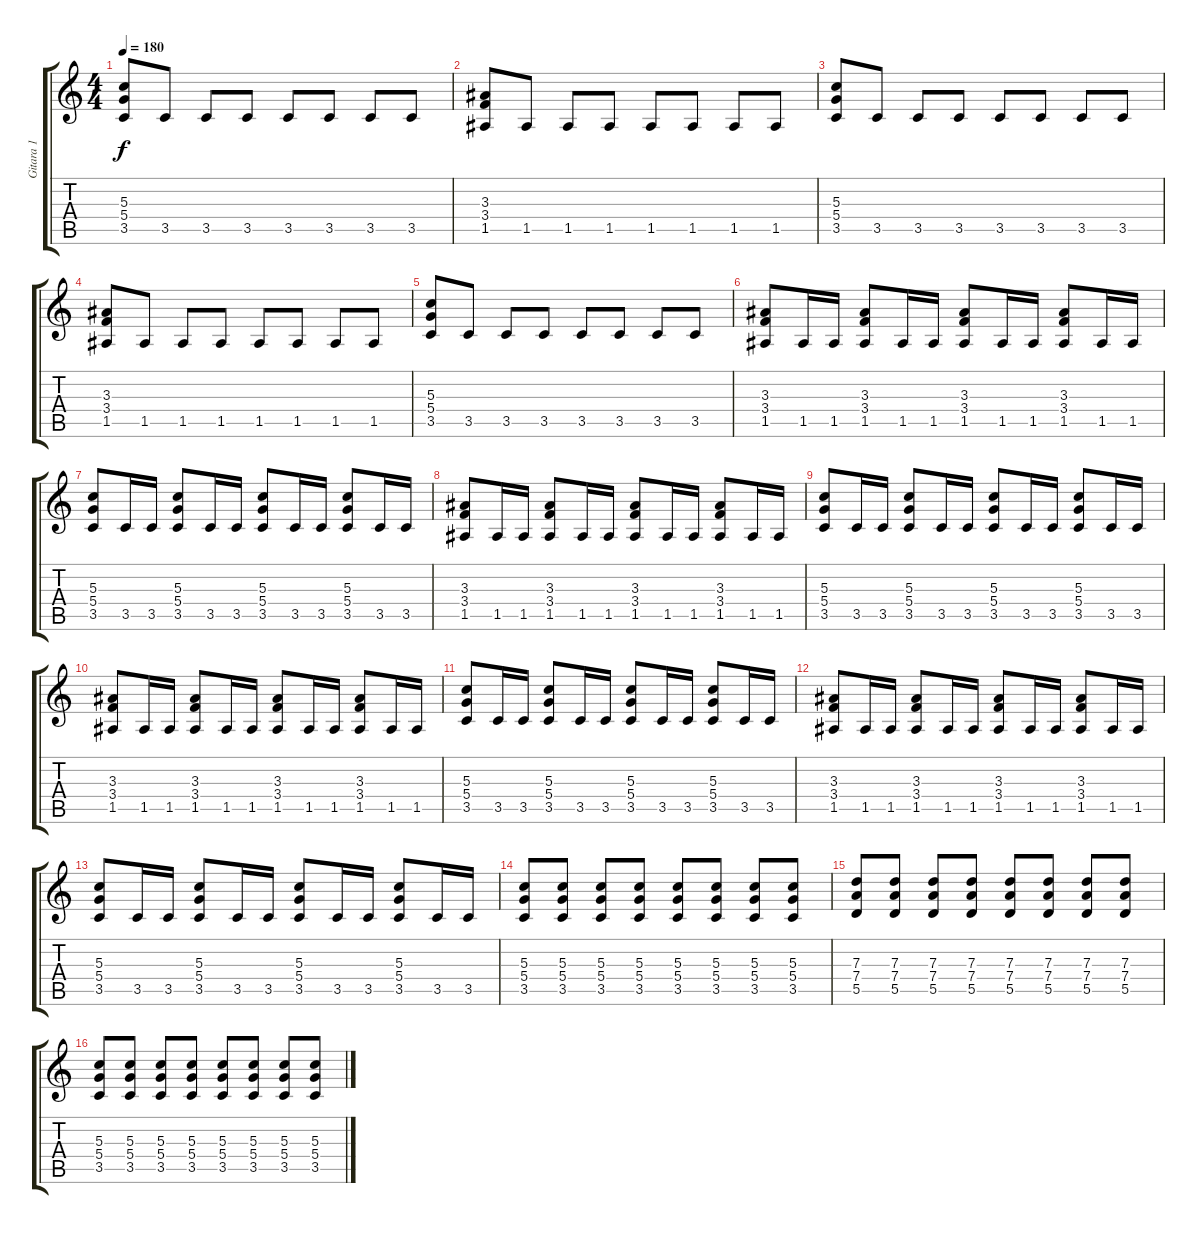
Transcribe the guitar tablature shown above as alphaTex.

\track ("Gitara 1" "Gitara 1") {instrument distortionguitar}
\staff {score tabs}
\tuning (E4 B3 G3 D3 A2 E2) {hide}
\ts (4 4)
\tempo 180
\clef g2
\ks c
(5.3 5.4 3.5).8{dy f} 3.5.8 3.5.8 3.5.8 3.5.8 3.5.8 3.5.8 3.5.8 |
(3.3 3.4 1.5).8 1.5.8 1.5.8 1.5.8 1.5.8 1.5.8 1.5.8 1.5.8 |
(5.3 5.4 3.5).8 3.5.8 3.5.8 3.5.8 3.5.8 3.5.8 3.5.8 3.5.8 |
(3.3 3.4 1.5).8 1.5.8 1.5.8 1.5.8 1.5.8 1.5.8 1.5.8 1.5.8 |
(5.3 5.4 3.5).8 3.5.8 3.5.8 3.5.8 3.5.8 3.5.8 3.5.8 3.5.8 |
(3.3 3.4 1.5).8 1.5.16 1.5.16 (3.3 3.4 1.5).8 1.5.16 1.5.16 (3.3 3.4 1.5).8 1.5.16 1.5.16 (3.3 3.4 1.5).8 1.5.16 1.5.16 |
(5.3 5.4 3.5).8 3.5.16 3.5.16 (5.3 5.4 3.5).8 3.5.16 3.5.16 (5.3 5.4 3.5).8 3.5.16 3.5.16 (5.3 5.4 3.5).8 3.5.16 3.5.16 |
(3.3 3.4 1.5).8 1.5.16 1.5.16 (3.3 3.4 1.5).8 1.5.16 1.5.16 (3.3 3.4 1.5).8 1.5.16 1.5.16 (3.3 3.4 1.5).8 1.5.16 1.5.16 |
(5.3 5.4 3.5).8 3.5.16 3.5.16 (5.3 5.4 3.5).8 3.5.16 3.5.16 (5.3 5.4 3.5).8 3.5.16 3.5.16 (5.3 5.4 3.5).8 3.5.16 3.5.16 |
(3.3 3.4 1.5).8 1.5.16 1.5.16 (3.3 3.4 1.5).8 1.5.16 1.5.16 (3.3 3.4 1.5).8 1.5.16 1.5.16 (3.3 3.4 1.5).8 1.5.16 1.5.16 |
(5.3 5.4 3.5).8 3.5.16 3.5.16 (5.3 5.4 3.5).8 3.5.16 3.5.16 (5.3 5.4 3.5).8 3.5.16 3.5.16 (5.3 5.4 3.5).8 3.5.16 3.5.16 |
(3.3 3.4 1.5).8 1.5.16 1.5.16 (3.3 3.4 1.5).8 1.5.16 1.5.16 (3.3 3.4 1.5).8 1.5.16 1.5.16 (3.3 3.4 1.5).8 1.5.16 1.5.16 |
(5.3 5.4 3.5).8 3.5.16 3.5.16 (5.3 5.4 3.5).8 3.5.16 3.5.16 (5.3 5.4 3.5).8 3.5.16 3.5.16 (5.3 5.4 3.5).8 3.5.16 3.5.16 |
(5.3 5.4 3.5).8 (5.3 5.4 3.5).8 (5.3 5.4 3.5).8 (5.3 5.4 3.5).8 (5.3 5.4 3.5).8 (5.3 5.4 3.5).8 (5.3 5.4 3.5).8 (5.3 5.4 3.5).8 |
(7.3 7.4 5.5).8 (7.3 7.4 5.5).8 (7.3 7.4 5.5).8 (7.3 7.4 5.5).8 (7.3 7.4 5.5).8 (7.3 7.4 5.5).8 (7.3 7.4 5.5).8 (7.3 7.4 5.5).8 |
(5.3 5.4 3.5).8 (5.3 5.4 3.5).8 (5.3 5.4 3.5).8 (5.3 5.4 3.5).8 (5.3 5.4 3.5).8 (5.3 5.4 3.5).8 (5.3 5.4 3.5).8 (5.3 5.4 3.5).8
